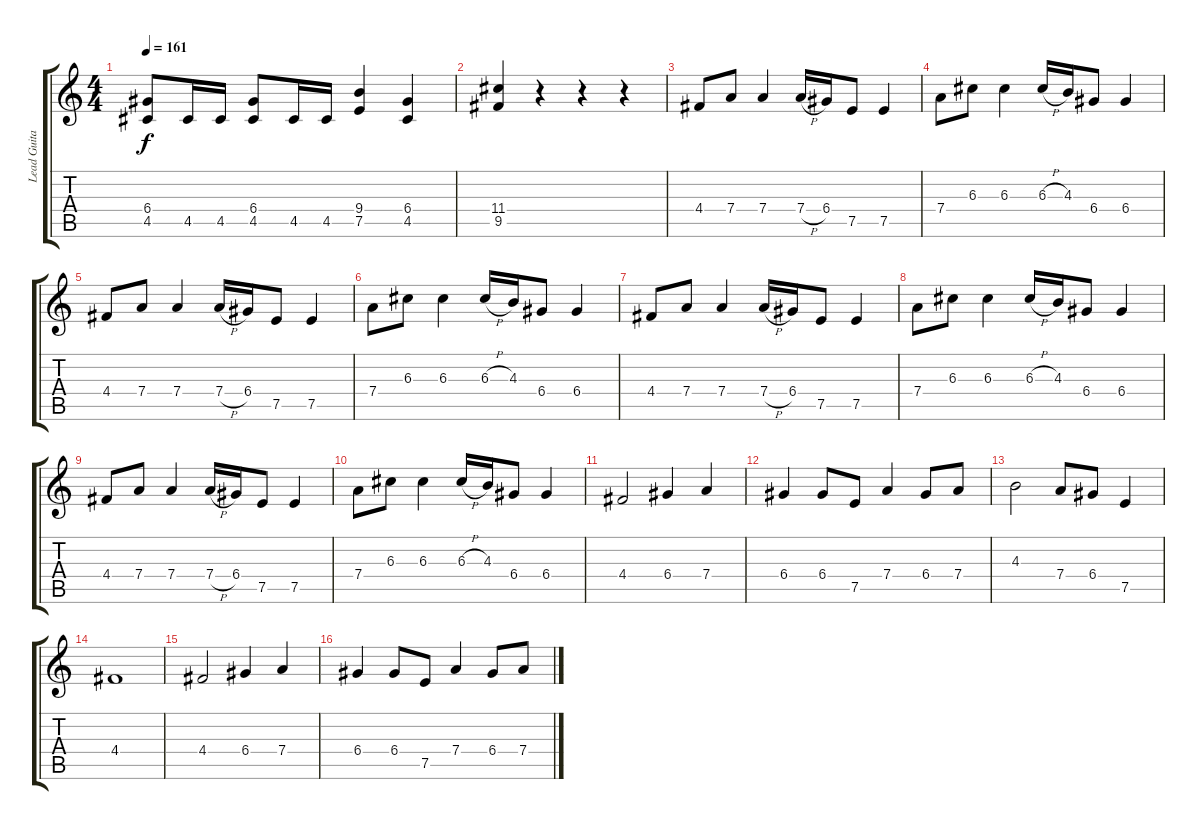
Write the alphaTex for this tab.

\track ("Lead Guitar" "Lead Guita") {instrument distortionguitar}
\staff {score tabs}
\tuning (E4 B3 G3 D3 A2 E2) {hide}
\ts (4 4)
\tempo 161
\clef g2
\ks c
(6.4 4.5).8{dy f} 4.5.16 4.5.16 (6.4 4.5).8 4.5.16 4.5.16 (9.4 7.5).4 (6.4 4.5).4 |
(11.4 9.5).4 r.4 r.4 r.4 |
4.4.8{txt " "} 7.4.8 7.4.4 7.4{h}.16 6.4.16 7.5.8 7.5.4 |
7.4.8 6.3.8 6.3.4 6.3{h}.16 4.3.16 6.4.8 6.4.4 |
4.4.8{txt " "} 7.4.8 7.4.4 7.4{h}.16 6.4.16 7.5.8 7.5.4 |
7.4.8 6.3.8 6.3.4 6.3{h}.16 4.3.16 6.4.8 6.4.4 |
4.4.8{txt " "} 7.4.8 7.4.4 7.4{h}.16 6.4.16 7.5.8 7.5.4 |
7.4.8 6.3.8 6.3.4 6.3{h}.16 4.3.16 6.4.8 6.4.4 |
4.4.8{txt " "} 7.4.8 7.4.4 7.4{h}.16 6.4.16 7.5.8 7.5.4 |
7.4.8 6.3.8 6.3.4 6.3{h}.16 4.3.16 6.4.8 6.4.4 |
4.4.2 6.4.4 7.4.4 |
6.4.4 6.4.8 7.5.8 7.4.4 6.4.8 7.4.8 |
4.3.2 7.4.8 6.4.8 7.5.4 |
4.4.1 |
4.4.2 6.4.4 7.4.4 |
6.4.4 6.4.8 7.5.8 7.4.4 6.4.8 7.4.8
